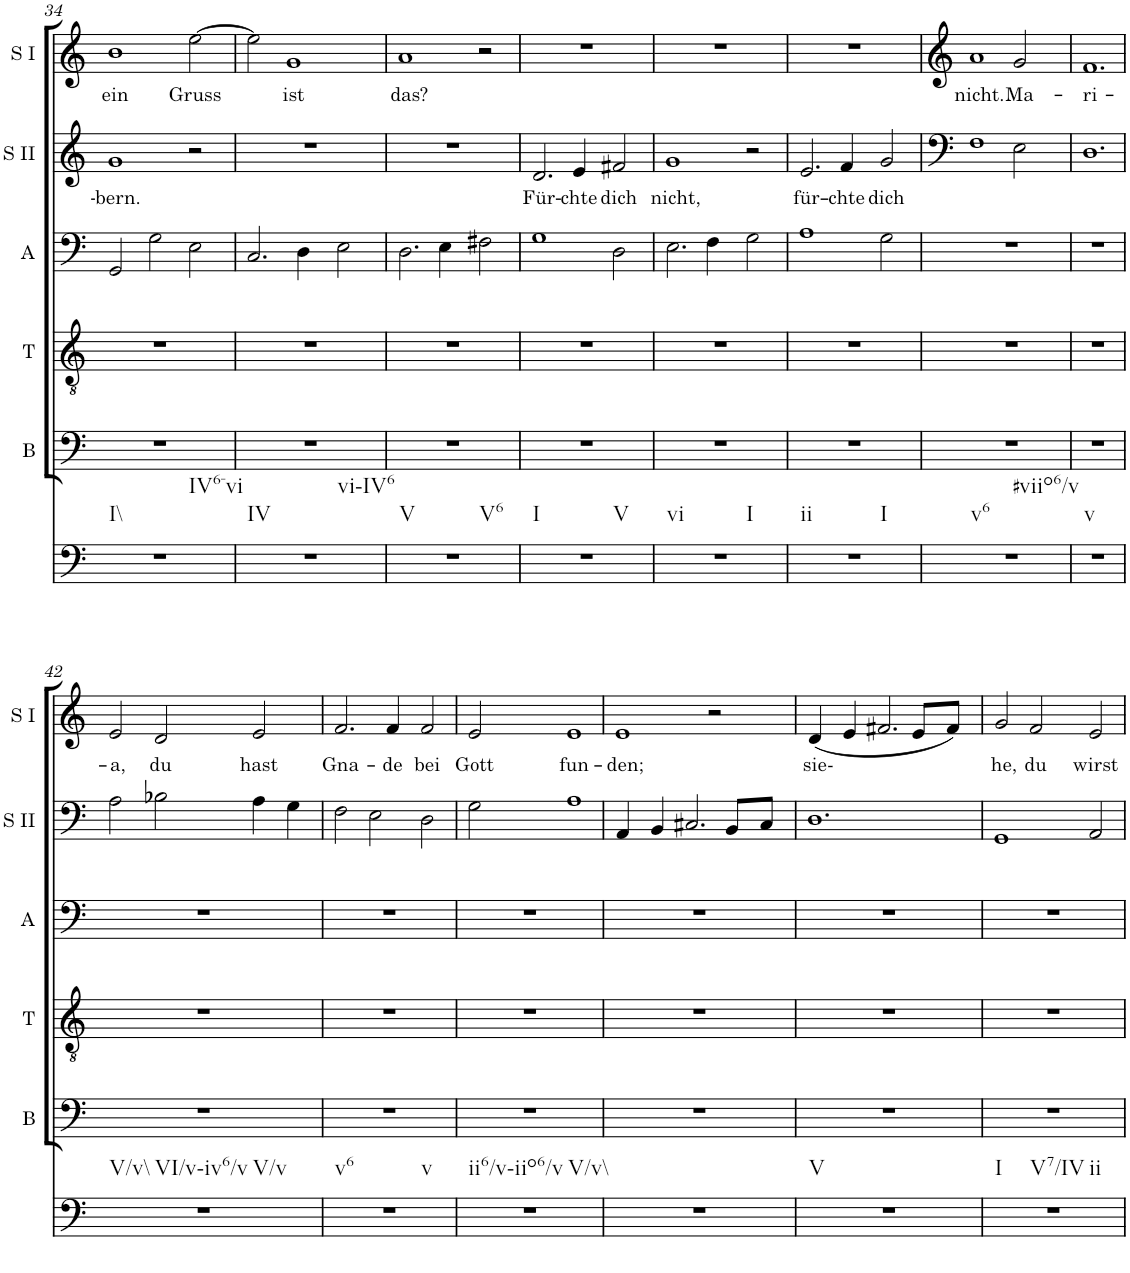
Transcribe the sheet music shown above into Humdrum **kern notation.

**kern	**kern	**kern	**kern	**kern	**text	**kern	**text
*part6	*part5	*part4	*part3	*part2	*part2	*part1	*part1
*staff6	*staff5	*staff4	*staff3	*staff2	*staff2	*staff1	*staff1
*I"Continuo	*I"Bass	*I"Tenor	*I"Alto	*I"Soprano II	*	*I"Soprano I	*
*	*I'B	*I'T	*I'A	*I'S II	*	*I'S I	*
!!LO:PB:g=z
*clefF4	*clefF4	*clefGv2	*clefG2	*clefG2	*	*clefG2	*
*k[]	*k[]	*k[]	*k[]	*k[]	*	*k[]	*
*M3/2	*M3/2	*M3/2	*M3/2	*M3/2	*	*M3/2	*
=34	=34	=34	=34	=34	=34	=34	=34
!LO:TX:b:t=I\\	!	!	!	!	!	!	!
!LO:TX:b:t=IV6-vi	!	!	!	!	!	!	!
!	!	!	!	!	!LO:LY:b	!	!LO:LY:b
1.r	1.r	1.r	2GG/	1g	bern.	1b	ein
.	.	.	2G\	.	.	.	.
!	!	!	!	!	!	!	!LO:LY:b
.	.	.	2E\	2r	.	[2ee\	Gruss
=35	=35	=35	=35	=35	=35	=35	=35
!LO:TX:b:t=IV	!	!	!	!	!	!	!
!LO:TX:b:t=vi-IV6	!	!	!	!	!	!	!
1.r	1.r	1.r	2.C/	1.r	.	2ee\]	.
!	!	!	!	!	!	!	!LO:LY:b
.	.	.	.	.	.	1g	ist
.	.	.	4D\	.	.	.	.
.	.	.	2E\	.	.	.	.
=36	=36	=36	=36	=36	=36	=36	=36
!LO:TX:b:t=V	!	!	!	!	!	!	!
!LO:TX:b:t=V6	!	!	!	!	!	!	!
!	!	!	!	!	!	!	!LO:LY:b
1.r	1.r	1.r	2.D\	1.r	.	1a	das?
.	.	.	4E\	.	.	.	.
.	.	.	2F#X\	.	.	2r	.
=37	=37	=37	=37	=37	=37	=37	=37
!LO:TX:b:t=I	!	!	!	!	!	!	!
!LO:TX:b:t=V	!	!	!	!	!	!	!
!	!	!	!	!	!LO:LY:b	!	!
1.r	1.r	1.r	1G	2.d/	Für-	1.r	.
!	!	!	!	!	!LO:LY:b	!	!
.	.	.	.	4e/	chte	.	.
!	!	!	!	!	!LO:LY:b	!	!
.	.	.	2D\	2f#X/	dich	.	.
=38	=38	=38	=38	=38	=38	=38	=38
!LO:TX:b:t=vi	!	!	!	!	!	!	!
!LO:TX:b:t=I	!	!	!	!	!	!	!
!	!	!	!	!	!LO:LY:b	!	!
1.r	1.r	1.r	2.E\	1g	nicht,	1.r	.
.	.	.	4F\	.	.	.	.
.	.	.	2G\	2r	.	.	.
=39	=39	=39	=39	=39	=39	=39	=39
!LO:TX:b:t=ii	!	!	!	!	!	!	!
!LO:TX:b:t=I	!	!	!	!	!	!	!
!	!	!	!	!	!LO:LY:b	!	!
1.r	1.r	1.r	1A	2.e/	für-	1.r	.
!	!	!	!	!	!LO:LY:b	!	!
.	.	.	.	4f/	chte	.	.
!	!	!	!	!	!LO:LY:b	!	!
.	.	.	2G\	2g/	dich	.	.
=40	=40	=40	=40	=40	=40	=40	=40
!LO:TX:b:t=v6	!	!	!	!	!	!	!
!LO:TX:b:t=#viio6/v	!	!	!	!	!	!	!
!	!	!	!	!	!	!	!LO:LY:b
1.r	1.r	1.r	1.r	1F	.	1a	nicht.
!	!	!	!	!	!	!	!LO:LY:b
.	.	.	.	2E\	.	2g/	Ma-
=41	=41	=41	=41	=41	=41	=41	=41
!LO:TX:b:t=v	!	!	!	!	!	!	!
!	!	!	!	!	!	!	!LO:LY:b
1.r	1.r	1.r	1.r	1.D	.	1.f	ri-
!!LO:LB:g=z
=42	=42	=42	=42	=42	=42	=42	=42
!LO:TX:b:t=V/v\\	!	!	!	!	!	!	!
!LO:TX:b:t=VI/v-iv6/v	!	!	!	!	!	!	!
!LO:TX:b:t=V/v	!	!	!	!	!	!	!
!	!	!	!	!	!	!	!LO:LY:b
1.r	1.r	1.r	1.r	2A\	.	2e/	a,
!	!	!	!	!	!	!	!LO:LY:b
.	.	.	.	2B-X\	.	2d/	du
!	!	!	!	!	!	!	!LO:LY:b
.	.	.	.	4A\	.	2e/	hast
.	.	.	.	4G\	.	.	.
=43	=43	=43	=43	=43	=43	=43	=43
!LO:TX:b:t=v6	!	!	!	!	!	!	!
!LO:TX:b:t=v	!	!	!	!	!	!	!
!	!	!	!	!	!	!	!LO:LY:b
1.r	1.r	1.r	1.r	2F\	.	2.f/	Gna-
.	.	.	.	2E\	.	.	.
!	!	!	!	!	!	!	!LO:LY:b
.	.	.	.	.	.	4f/	de
!	!	!	!	!	!	!	!LO:LY:b
.	.	.	.	2D\	.	2f/	bei
=44	=44	=44	=44	=44	=44	=44	=44
!LO:TX:b:t=ii6/v-iio6/v	!	!	!	!	!	!	!
!LO:TX:b:t=V/v\\	!	!	!	!	!	!	!
!	!	!	!	!	!	!	!LO:LY:b
1.r	1.r	1.r	1.r	2G\	.	2e/	Gott
!	!	!	!	!	!	!	!LO:LY:b
.	.	.	.	1A	.	1e	fun-
=45	=45	=45	=45	=45	=45	=45	=45
!	!	!	!	!	!	!	!LO:LY:b
1.r	1.r	1.r	1.r	4AA/	.	1e	den;
.	.	.	.	4BB/	.	.	.
.	.	.	.	2.C#X/	.	.	.
.	.	.	.	.	.	2r	.
.	.	.	.	8BB/L	.	.	.
.	.	.	.	8C#/J	.	.	.
=46	=46	=46	=46	=46	=46	=46	=46
!LO:TX:b:t=V	!	!	!	!	!	!	!
!	!	!	!	!	!	!	!LO:LY:b
1.r	1.r	1.r	1.r	1.D	.	(4d/	sie-
.	.	.	.	.	.	4e/	.
.	.	.	.	.	.	2.f#X/	.
.	.	.	.	.	.	8e/L	.
.	.	.	.	.	.	8f#/J)	.
=47	=47	=47	=47	=47	=47	=47	=47
!LO:TX:b:t=I	!	!	!	!	!	!	!
!LO:TX:b:t=V7/IV	!	!	!	!	!	!	!
!LO:TX:b:t=ii	!	!	!	!	!	!	!
!	!	!	!	!	!	!	!LO:LY:b
1.r	1.r	1.r	1.r	1GG	.	2g/	he,
!	!	!	!	!	!	!	!LO:LY:b
.	.	.	.	.	.	2f/	du
!	!	!	!	!	!	!	!LO:LY:b
.	.	.	.	2AA/	.	2e/	wirst
=	=	=	=	=	=	=	=
*-	*-	*-	*-	*-	*-	*-	*-
